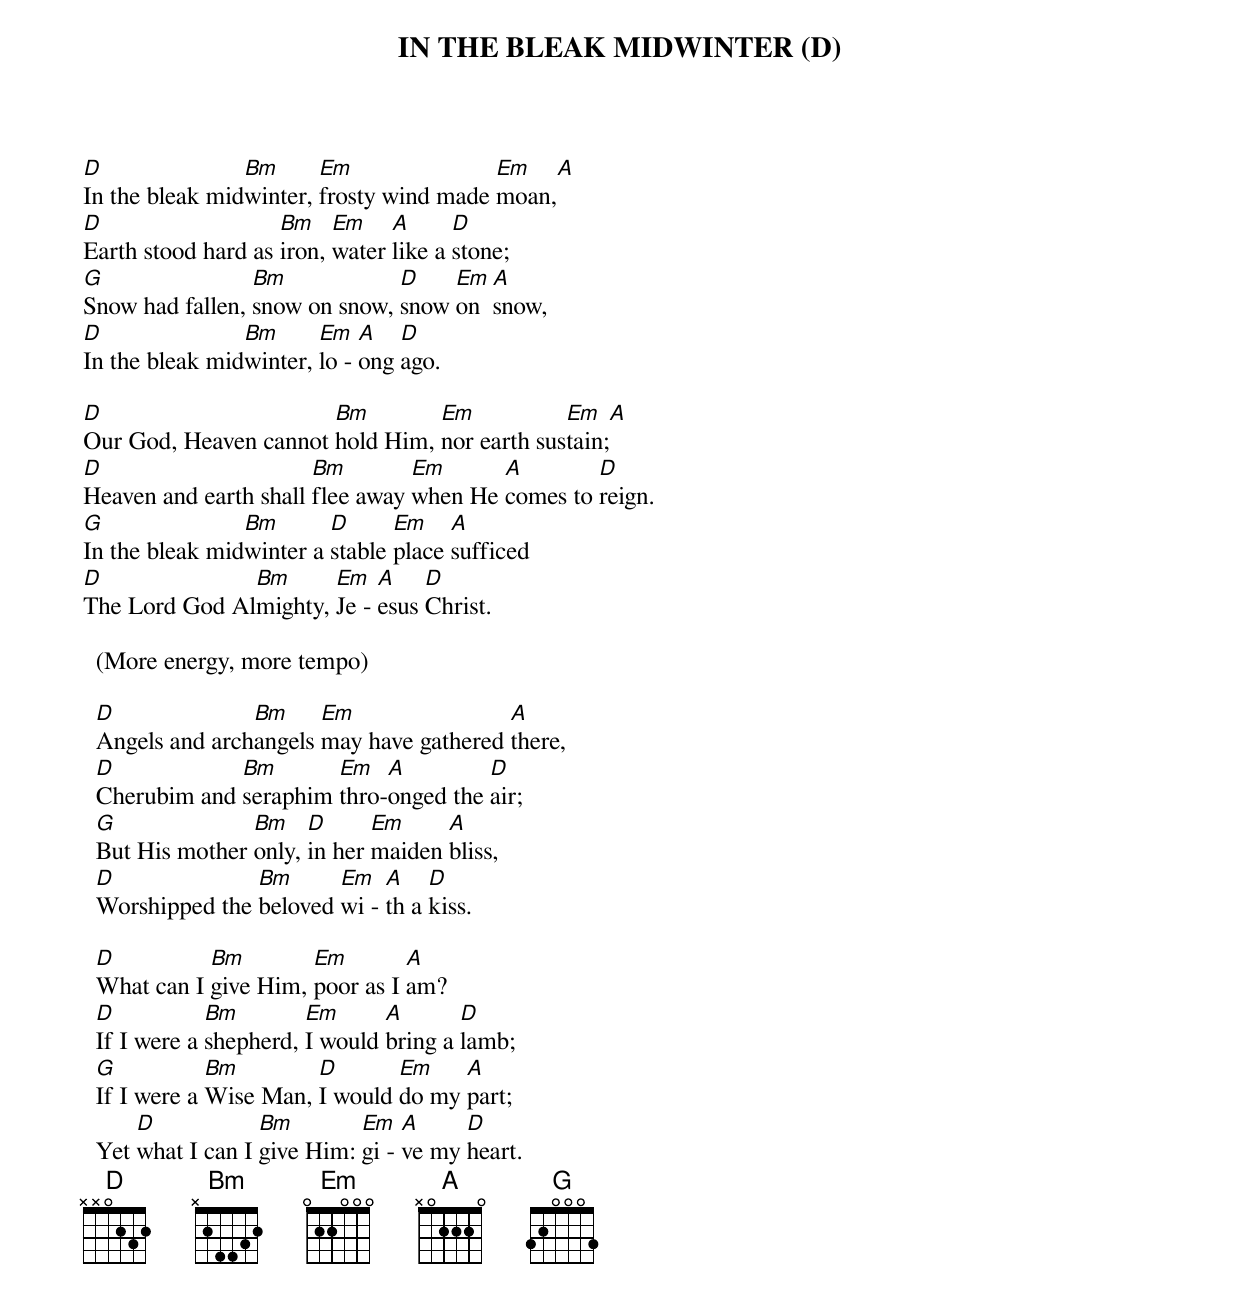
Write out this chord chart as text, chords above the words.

IN THE BLEAK MIDWINTER (D)

D               Bm      Em               Em    A
In the bleak midwinter, frosty wind made moan,
D                   Bm    Em    A      D
Earth stood hard as iron, water like a stone;
G                Bm            D    Em  A
Snow had fallen, snow on snow, snow on  snow,
D               Bm      Em   A   D
In the bleak midwinter, lo - ong ago.

D                      Bm        Em           Em    A
Our God, Heaven cannot hold Him, nor earth sustain;
D                      Bm        Em      A        D
Heaven and earth shall flee away when He comes to reign.
G               Bm       D      Em    A
In the bleak midwinter a stable place sufficed
D              Bm      Em   A    D
The Lord God Almighty, Je - esus Christ.

  (More energy, more tempo)

  D              Bm     Em                A
  Angels and archangels may have gathered there,
  D            Bm       Em   A         D
  Cherubim and seraphim thro-onged the air;
  G              Bm    D      Em     A
  But His mother only, in her maiden bliss,
  D              Bm      Em   A    D
  Worshipped the beloved wi - th a kiss.

  D          Bm        Em        A
  What can I give Him, poor as I am?
  D           Bm        Em      A       D
  If I were a shepherd, I would bring a lamb;
  G           Bm        D       Em    A
  If I were a Wise Man, I would do my part;
      D            Bm        Em   A     D
  Yet what I can I give Him: gi - ve my heart.
